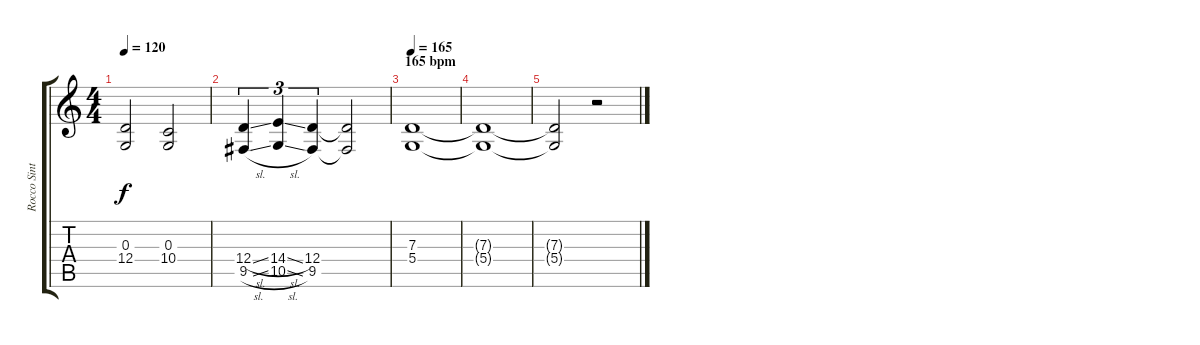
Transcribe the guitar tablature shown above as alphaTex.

\track ("Rocco Sinth." "Rocco Sint") {instrument lead2sawtooth}
\staff {score tabs}
\tuning (E4 B3 G3 D3 A2 E2) {hide}
\ts (4 4)
\tempo 120
\clef g2
\ks c
(0.3 12.4).2{dy f} (0.3 10.4).2 |
(12.4{sl} 9.5{sl}).4{tu (3 2)} (14.4{sl} 10.5{sl}).4{tu (3 2)} (12.4 9.5).4{tu (3 2)} (12.4{t} 9.5{t}).2 |
\section ("" "165 bpm")
\tempo 165
(7.3 5.4).1{volume 6} |
(7.3{t} 5.4{t}).1 |
(7.3{t} 5.4{t}).2 r.2
